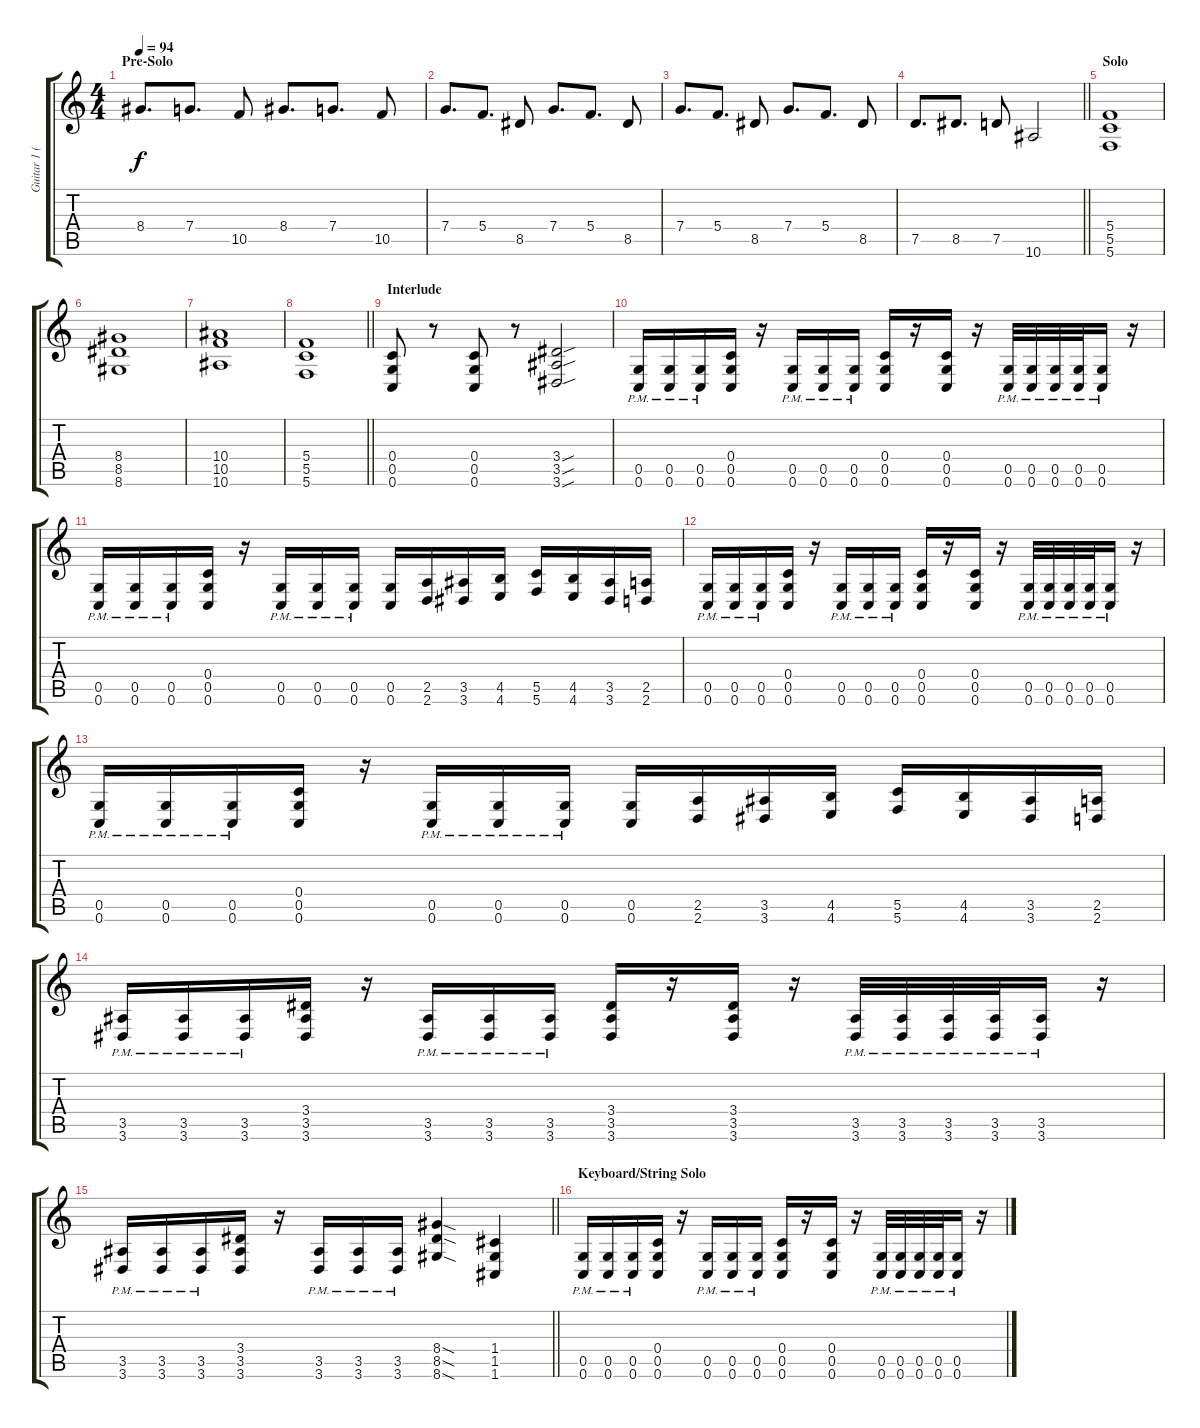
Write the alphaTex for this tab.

\track ("Guitar 1 (Dan Jacobs)" "Guitar 1 (") {instrument distortionguitar}
\staff {score tabs}
\tuning (D4 A3 F3 C3 G2 C2) {hide}
\ts (4 4)
\section ("" "Pre-Solo")
\tempo 94
\clef g2
\ks c
8.4.8{d dy f} 7.4.8{d} 10.5.8 8.4.8{d} 7.4.8{d} 10.5.8 |
7.4.8{d} 5.4.8{d} 8.5.8 7.4.8{d} 5.4.8{d} 8.5.8 |
7.4.8{d} 5.4.8{d} 8.5.8 7.4.8{d} 5.4.8{d} 8.5.8 |
\barLineRight lightlight
7.5.8{d} 8.5.8{d} 7.5.8 10.6.2 |
\section ("" "Solo")
(5.4 5.5 5.6).1{volume 10} |
(8.4 8.5 8.6).1 |
(10.4 10.5 10.6).1 |
\barLineRight lightlight
(5.4 5.5 5.6).1 |
\section ("" "Interlude")
(0.4 0.5 0.6).8 r.8 (0.4 0.5 0.6).8 r.8 (3.4{sou} 3.5{sou} 3.6{sou}).2 |
(0.5{pm} 0.6{pm}).16 (0.5{pm} 0.6{pm}).16 (0.5{pm} 0.6{pm}).16 (0.4 0.5 0.6).16 r.16 (0.5{pm} 0.6{pm}).16 (0.5{pm} 0.6{pm}).16 (0.5{pm} 0.6{pm}).16 (0.4 0.5 0.6).16 r.16 (0.4 0.5 0.6).16 r.16 (0.5{pm} 0.6{pm}).32 (0.5{pm} 0.6{pm}).32 (0.5{pm} 0.6{pm}).32 (0.5{pm} 0.6{pm}).32 (0.5{pm} 0.6{pm}).16 r.16 |
(0.5{pm} 0.6{pm}).16 (0.5{pm} 0.6{pm}).16 (0.5{pm} 0.6{pm}).16 (0.4 0.5 0.6).16 r.16 (0.5{pm} 0.6{pm}).16 (0.5{pm} 0.6{pm}).16 (0.5{pm} 0.6{pm}).16 (0.5 0.6).16 (2.5 2.6).16 (3.5 3.6).16 (4.5 4.6).16 (5.5 5.6).16 (4.5 4.6).16 (3.5 3.6).16 (2.5 2.6).16 |
(0.5{pm} 0.6{pm}).16 (0.5{pm} 0.6{pm}).16 (0.5{pm} 0.6{pm}).16 (0.4 0.5 0.6).16 r.16 (0.5{pm} 0.6{pm}).16 (0.5{pm} 0.6{pm}).16 (0.5{pm} 0.6{pm}).16 (0.4 0.5 0.6).16 r.16 (0.4 0.5 0.6).16 r.16 (0.5{pm} 0.6{pm}).32 (0.5{pm} 0.6{pm}).32 (0.5{pm} 0.6{pm}).32 (0.5{pm} 0.6{pm}).32 (0.5{pm} 0.6{pm}).16 r.16 |
(0.5{pm} 0.6{pm}).16 (0.5{pm} 0.6{pm}).16 (0.5{pm} 0.6{pm}).16 (0.4 0.5 0.6).16 r.16 (0.5{pm} 0.6{pm}).16 (0.5{pm} 0.6{pm}).16 (0.5{pm} 0.6{pm}).16 (0.5 0.6).16 (2.5 2.6).16 (3.5 3.6).16 (4.5 4.6).16 (5.5 5.6).16 (4.5 4.6).16 (3.5 3.6).16 (2.5 2.6).16 |
(3.5{pm} 3.6{pm}).16 (3.5{pm} 3.6{pm}).16 (3.5{pm} 3.6{pm}).16 (3.4 3.5 3.6).16 r.16 (3.5{pm} 3.6{pm}).16 (3.5{pm} 3.6{pm}).16 (3.5{pm} 3.6{pm}).16 (3.4 3.5 3.6).16 r.16 (3.4 3.5 3.6).16 r.16 (3.5{pm} 3.6{pm}).32 (3.5{pm} 3.6{pm}).32 (3.5{pm} 3.6{pm}).32 (3.5{pm} 3.6{pm}).32 (3.5{pm} 3.6{pm}).16 r.16 |
\barLineRight lightlight
(3.5{pm} 3.6{pm}).16 (3.5{pm} 3.6{pm}).16 (3.5{pm} 3.6{pm}).16 (3.4 3.5 3.6).16 r.16 (3.5{pm} 3.6{pm}).16 (3.5{pm} 3.6{pm}).16 (3.5{pm} 3.6{pm}).16 (8.4{sod} 8.5{sod} 8.6{sod}).4 (1.4 1.5 1.6).4 |
\section ("" "Keyboard/String Solo")
(0.5{pm} 0.6{pm}).16 (0.5{pm} 0.6{pm}).16 (0.5{pm} 0.6{pm}).16 (0.4 0.5 0.6).16 r.16 (0.5{pm} 0.6{pm}).16 (0.5{pm} 0.6{pm}).16 (0.5{pm} 0.6{pm}).16 (0.4 0.5 0.6).16 r.16 (0.4 0.5 0.6).16 r.16 (0.5{pm} 0.6{pm}).32 (0.5{pm} 0.6{pm}).32 (0.5{pm} 0.6{pm}).32 (0.5{pm} 0.6{pm}).32 (0.5{pm} 0.6{pm}).16 r.16
